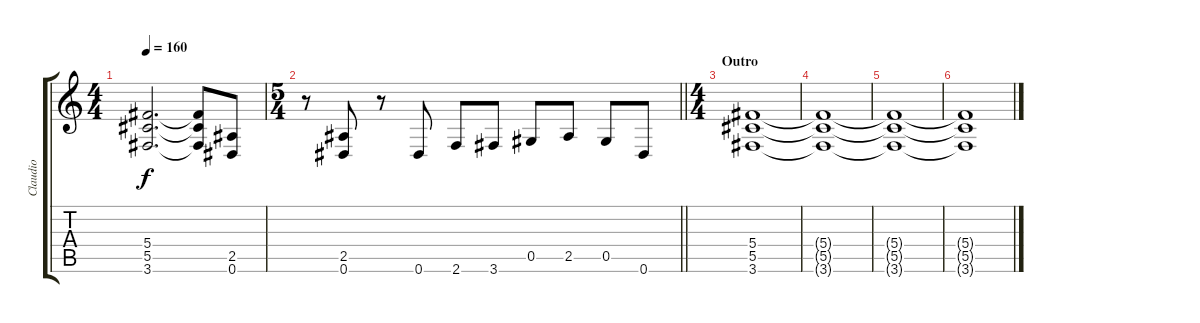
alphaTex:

\track ("Claudio" "Claudio") {instrument distortionguitar}
\staff {score tabs}
\tuning (Eb4 Bb3 Gb3 Db3 Ab2 Eb2) {hide}
\ts (4 4)
\tempo 160
\clef g2
\ks c
(5.4{t} 5.5{t} 3.6{t}).2{d dy f} (5.4{t} 5.5{t} 3.6{t}).8 (2.5 0.6).8 |
\ts (5 4)
\barLineRight lightlight
r.8 (2.5 0.6).8 r.8 0.6.8 2.6.8 3.6.8 0.5.8 2.5.8 0.5.8 0.6.8 |
\ts (4 4)
\section ("" "Outro")
(5.4 5.5 3.6).1 |
(5.4{t} 5.5{t} 3.6{t}).1{volume 0} |
(5.4{t} 5.5{t} 3.6{t}).1 |
(5.4{t} 5.5{t} 3.6{t}).1
